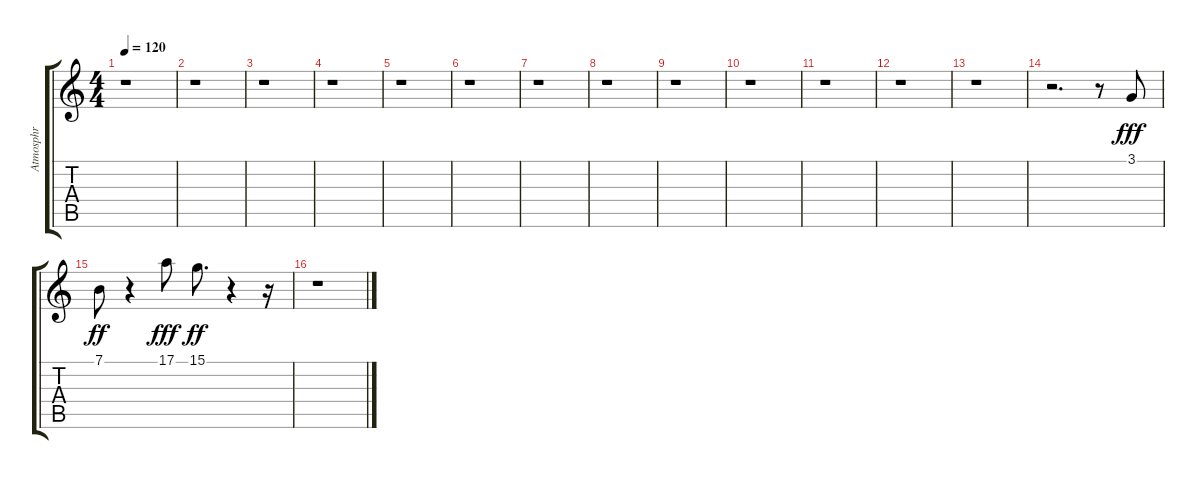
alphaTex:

\track ("Atmosphr" "Atmosphr") {instrument fx4atmosphere}
\staff {score tabs}
\tuning (E4 B3 G3 D3 A2 E2) {hide}
\ts (4 4)
\tempo 120
\clef g2
\ks c
r.1{dy ff} |
r.1 |
r.1 |
r.1 |
r.1 |
r.1 |
r.1 |
r.1 |
r.1 |
r.1 |
r.1 |
r.1 |
r.1 |
r.2{d} r.8 3.1.8{dy fff} |
7.1.8{dy ff} r.4 17.1.8{dy fff} 15.1.8{d dy ff} r.4 r.16 |
r.1
